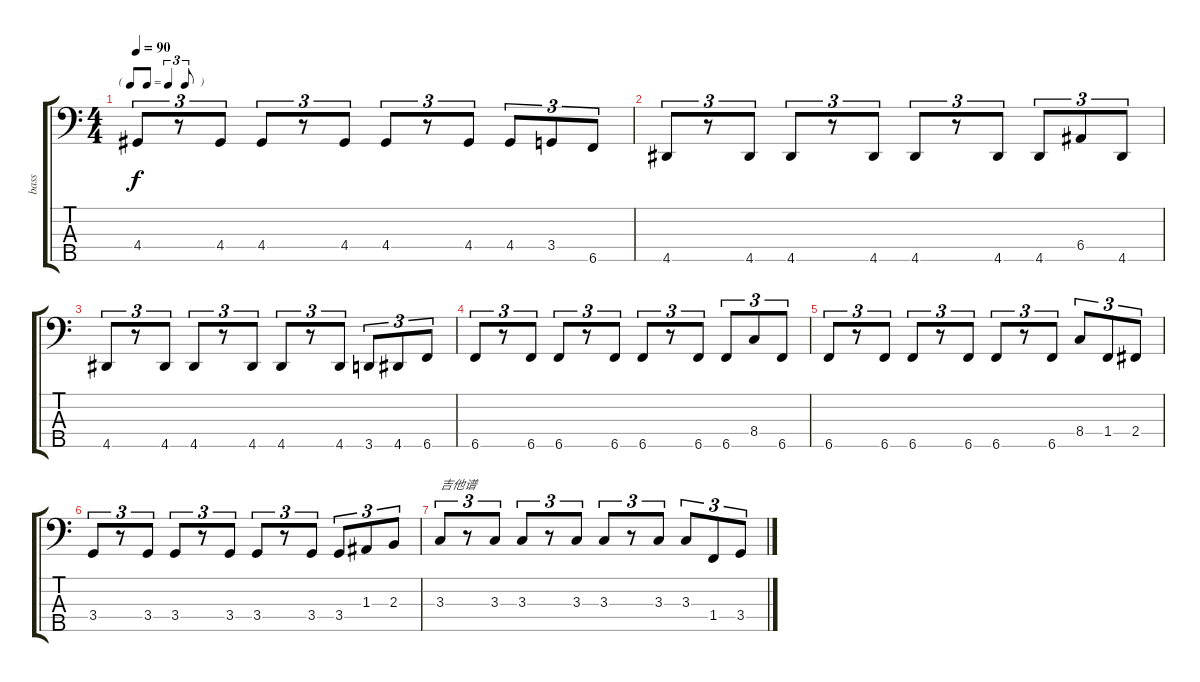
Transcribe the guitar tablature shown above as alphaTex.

\track ("bass" "bass") {instrument electricbasspick}
\staff {score tabs}
\tuning (G2 D2 A1 E1 B0) {hide}
\ts (4 4)
\tf triplet8th
\tempo 90
\clef f4
\ks c
4.4.8{tu (3 2) dy f} r.8{tu (3 2)} 4.4.8{tu (3 2)} 4.4.8{tu (3 2)} r.8{tu (3 2)} 4.4.8{tu (3 2)} 4.4.8{tu (3 2)} r.8{tu (3 2)} 4.4.8{tu (3 2)} 4.4.8{tu (3 2)} 3.4.8{tu (3 2)} 6.5.8{tu (3 2)} |
4.5.8{tu (3 2)} r.8{tu (3 2)} 4.5.8{tu (3 2)} 4.5.8{tu (3 2)} r.8{tu (3 2)} 4.5.8{tu (3 2)} 4.5.8{tu (3 2)} r.8{tu (3 2)} 4.5.8{tu (3 2)} 4.5.8{tu (3 2)} 6.4.8{tu (3 2)} 4.5.8{tu (3 2)} |
4.5.8{tu (3 2)} r.8{tu (3 2)} 4.5.8{tu (3 2)} 4.5.8{tu (3 2)} r.8{tu (3 2)} 4.5.8{tu (3 2)} 4.5.8{tu (3 2)} r.8{tu (3 2)} 4.5.8{tu (3 2)} 3.5.8{tu (3 2)} 4.5.8{tu (3 2)} 6.5.8{tu (3 2)} |
6.5.8{tu (3 2)} r.8{tu (3 2)} 6.5.8{tu (3 2)} 6.5.8{tu (3 2)} r.8{tu (3 2)} 6.5.8{tu (3 2)} 6.5.8{tu (3 2)} r.8{tu (3 2)} 6.5.8{tu (3 2)} 6.5.8{tu (3 2)} 8.4.8{tu (3 2)} 6.5.8{tu (3 2)} |
6.5.8{tu (3 2)} r.8{tu (3 2)} 6.5.8{tu (3 2)} 6.5.8{tu (3 2)} r.8{tu (3 2)} 6.5.8{tu (3 2)} 6.5.8{tu (3 2)} r.8{tu (3 2)} 6.5.8{tu (3 2)} 8.4.8{tu (3 2)} 1.4.8{tu (3 2)} 2.4.8{tu (3 2)} |
3.4.8{tu (3 2)} r.8{tu (3 2)} 3.4.8{tu (3 2)} 3.4.8{tu (3 2)} r.8{tu (3 2)} 3.4.8{tu (3 2)} 3.4.8{tu (3 2)} r.8{tu (3 2)} 3.4.8{tu (3 2)} 3.4.8{tu (3 2)} 1.3.8{tu (3 2)} 2.3.8{tu (3 2)} |
3.3.8{tu (3 2) txt "吉他谱"} r.8{tu (3 2)} 3.3.8{tu (3 2)} 3.3.8{tu (3 2)} r.8{tu (3 2)} 3.3.8{tu (3 2)} 3.3.8{tu (3 2)} r.8{tu (3 2)} 3.3.8{tu (3 2)} 3.3.8{tu (3 2)} 1.4.8{tu (3 2)} 3.4.8{tu (3 2)}
